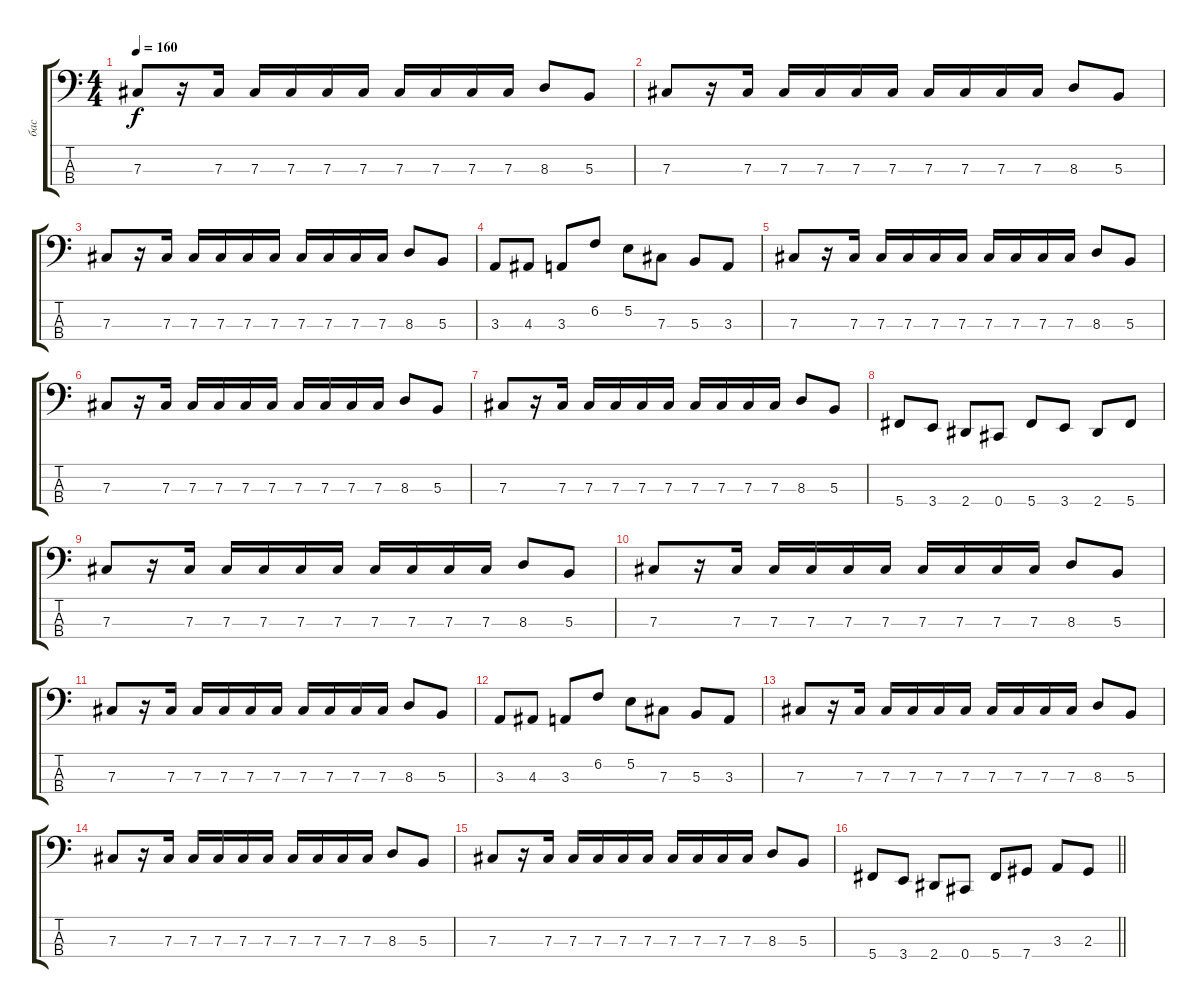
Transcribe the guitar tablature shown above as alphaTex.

\track ("бас" "бас") {instrument electricbassfinger}
\staff {score tabs}
\tuning (E2 B1 Gb1 Db1) {hide}
\ts (4 4)
\tempo 160
\clef f4
\ks c
7.3.8{dy f} r.16 7.3.16 7.3.16 7.3.16 7.3.16 7.3.16 7.3.16 7.3.16 7.3.16 7.3.16 8.3.8 5.3.8 |
7.3.8 r.16 7.3.16 7.3.16 7.3.16 7.3.16 7.3.16 7.3.16 7.3.16 7.3.16 7.3.16 8.3.8 5.3.8 |
7.3.8 r.16 7.3.16 7.3.16 7.3.16 7.3.16 7.3.16 7.3.16 7.3.16 7.3.16 7.3.16 8.3.8 5.3.8 |
3.3.8 4.3.8 3.3.8 6.2.8 5.2.8 7.3.8 5.3.8 3.3.8 |
7.3.8 r.16 7.3.16 7.3.16 7.3.16 7.3.16 7.3.16 7.3.16 7.3.16 7.3.16 7.3.16 8.3.8 5.3.8 |
7.3.8 r.16 7.3.16 7.3.16 7.3.16 7.3.16 7.3.16 7.3.16 7.3.16 7.3.16 7.3.16 8.3.8 5.3.8 |
7.3.8 r.16 7.3.16 7.3.16 7.3.16 7.3.16 7.3.16 7.3.16 7.3.16 7.3.16 7.3.16 8.3.8 5.3.8 |
5.4.8 3.4.8 2.4.8 0.4.8 5.4.8 3.4.8 2.4.8 5.4.8 |
7.3.8 r.16 7.3.16 7.3.16 7.3.16 7.3.16 7.3.16 7.3.16 7.3.16 7.3.16 7.3.16 8.3.8 5.3.8 |
7.3.8 r.16 7.3.16 7.3.16 7.3.16 7.3.16 7.3.16 7.3.16 7.3.16 7.3.16 7.3.16 8.3.8 5.3.8 |
7.3.8 r.16 7.3.16 7.3.16 7.3.16 7.3.16 7.3.16 7.3.16 7.3.16 7.3.16 7.3.16 8.3.8 5.3.8 |
3.3.8 4.3.8 3.3.8 6.2.8 5.2.8 7.3.8 5.3.8 3.3.8 |
7.3.8 r.16 7.3.16 7.3.16 7.3.16 7.3.16 7.3.16 7.3.16 7.3.16 7.3.16 7.3.16 8.3.8 5.3.8 |
7.3.8 r.16 7.3.16 7.3.16 7.3.16 7.3.16 7.3.16 7.3.16 7.3.16 7.3.16 7.3.16 8.3.8 5.3.8 |
7.3.8 r.16 7.3.16 7.3.16 7.3.16 7.3.16 7.3.16 7.3.16 7.3.16 7.3.16 7.3.16 8.3.8 5.3.8 |
\barLineRight lightlight
5.4.8 3.4.8 2.4.8 0.4.8 5.4.8 7.4.8 3.3.8 2.3.8
